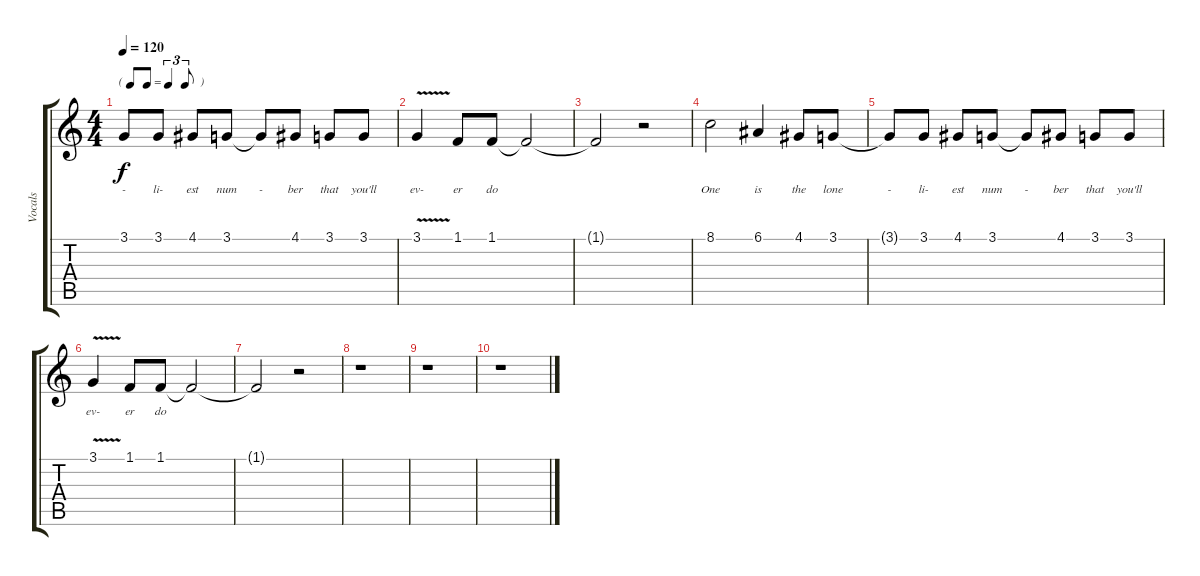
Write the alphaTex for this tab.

\track ("Vocals" "Vocals") {instrument voiceoohs}
\staff {score tabs}
\tuning (E4 B3 G3 D3 A2 E2) {hide}
\ts (4 4)
\tf triplet8th
\tempo 120
\clef g2
\ks c
3.1{t}.8{lyrics (0 "-") lyrics (1 "") lyrics (2 "") lyrics (3 "") lyrics (4 "") dy f} 3.1.8{lyrics (0 "li-") lyrics (1 "") lyrics (2 "") lyrics (3 "") lyrics (4 "")} 4.1.8{lyrics (0 "est") lyrics (1 "") lyrics (2 "") lyrics (3 "") lyrics (4 "")} 3.1.8{lyrics (0 "num") lyrics (1 "") lyrics (2 "") lyrics (3 "") lyrics (4 "")} 3.1{t}.8{lyrics (0 "-") lyrics (1 "") lyrics (2 "") lyrics (3 "") lyrics (4 "")} 4.1.8{lyrics (0 "ber") lyrics (1 "") lyrics (2 "") lyrics (3 "") lyrics (4 "")} 3.1.8{lyrics (0 "that") lyrics (1 "") lyrics (2 "") lyrics (3 "") lyrics (4 "")} 3.1.8{lyrics (0 "you'll") lyrics (1 "") lyrics (2 "") lyrics (3 "") lyrics (4 "")} |
3.1{v}.4{lyrics (0 "ev-") lyrics (1 "") lyrics (2 "") lyrics (3 "") lyrics (4 "")} 1.1.8{lyrics (0 "er") lyrics (1 "") lyrics (2 "") lyrics (3 "") lyrics (4 "")} 1.1.8{lyrics (0 "do") lyrics (1 "") lyrics (2 "") lyrics (3 "") lyrics (4 "")} 1.1{t}.2{lyrics (0 "") lyrics (1 "") lyrics (2 "") lyrics (3 "") lyrics (4 "")} |
1.1{t}.2{lyrics (0 "") lyrics (1 "") lyrics (2 "") lyrics (3 "") lyrics (4 "")} r.2 |
8.1.2{lyrics (0 "One") lyrics (1 "") lyrics (2 "") lyrics (3 "") lyrics (4 "")} 6.1.4{lyrics (0 "is") lyrics (1 "") lyrics (2 "") lyrics (3 "") lyrics (4 "")} 4.1.8{lyrics (0 "the") lyrics (1 "") lyrics (2 "") lyrics (3 "") lyrics (4 "")} 3.1.8{lyrics (0 "lone") lyrics (1 "") lyrics (2 "") lyrics (3 "") lyrics (4 "")} |
3.1{t}.8{lyrics (0 "-") lyrics (1 "") lyrics (2 "") lyrics (3 "") lyrics (4 "")} 3.1.8{lyrics (0 "li-") lyrics (1 "") lyrics (2 "") lyrics (3 "") lyrics (4 "")} 4.1.8{lyrics (0 "est") lyrics (1 "") lyrics (2 "") lyrics (3 "") lyrics (4 "")} 3.1.8{lyrics (0 "num") lyrics (1 "") lyrics (2 "") lyrics (3 "") lyrics (4 "")} 3.1{t}.8{lyrics (0 "-") lyrics (1 "") lyrics (2 "") lyrics (3 "") lyrics (4 "")} 4.1.8{lyrics (0 "ber") lyrics (1 "") lyrics (2 "") lyrics (3 "") lyrics (4 "")} 3.1.8{lyrics (0 "that") lyrics (1 "") lyrics (2 "") lyrics (3 "") lyrics (4 "")} 3.1.8{lyrics (0 "you'll") lyrics (1 "") lyrics (2 "") lyrics (3 "") lyrics (4 "")} |
3.1{v}.4{lyrics (0 "ev-") lyrics (1 "") lyrics (2 "") lyrics (3 "") lyrics (4 "")} 1.1.8{lyrics (0 "er") lyrics (1 "") lyrics (2 "") lyrics (3 "") lyrics (4 "")} 1.1.8{lyrics (0 "do") lyrics (1 "") lyrics (2 "") lyrics (3 "") lyrics (4 "")} 1.1{t}.2{lyrics (0 "") lyrics (1 "") lyrics (2 "") lyrics (3 "") lyrics (4 "")} |
1.1{t}.2{lyrics (0 "") lyrics (1 "") lyrics (2 "") lyrics (3 "") lyrics (4 "")} r.2 |
r.1 |
r.1 |
r.1
